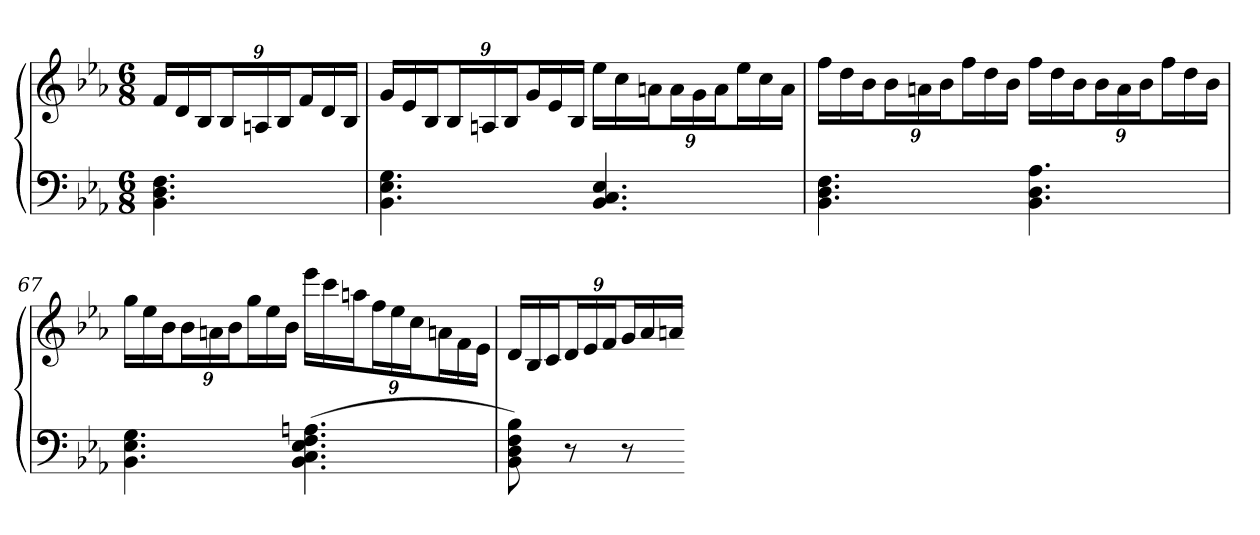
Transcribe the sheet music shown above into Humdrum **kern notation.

**kern	**kern
*part1	*part1
*staff2	*staff1
*clefF4	*clefG2
*k[b-e-a-]	*k[b-e-a-]
*M6/8	*M6/8
=	=
4.BB- 4.D 4.F	24fLL
.	24d
.	24B-J
.	24B-L
.	24An
.	24B-J
.	24fL
.	24d
.	24B-JJ
=65	=65
4.BB- 4.E- 4.G	24gLL
.	24e-
.	24B-J
.	24B-L
.	24An
.	24B-J
.	24gL
.	24e-
.	24B-JJ
4.BB- 4.C 4.E-	24ee-LL
.	24cc
.	24anJ
.	24aL
.	24g
.	24aJ
.	24ee-L
.	24cc
.	24aJJ
=66	=66
4.BB- 4.D 4.F	24ffLL
.	24dd
.	24b-J
.	24b-L
.	24an
.	24b-J
.	24ffL
.	24dd
.	24b-JJ
4.BB- 4.D 4.A-	24ffLL
.	24dd
.	24b-J
.	24b-L
.	24a
.	24b-J
.	24ffL
.	24dd
.	24b-JJ
=67	=67
4.BB- 4.E- 4.G	24ggLL
.	24ee-
.	24b-J
.	24b-L
.	24an
.	24b-J
.	24ggL
.	24ee-
.	24b-JJ
(4.BB- 4.C 4.E- 4.F 4.An	24eee-LL
.	24ccc
.	24aanJ
.	24ffL
.	24ee-
.	24ccJ
.	24anL
.	24f
.	24e-JJ
=68	=68
8BB- 8D 8F 8B-)	24dLL
.	24B-
.	24cJ
8r	24dL
.	24e-
.	24fJ
8r	24gL
.	24a-
.	24anJJ
=-	=-
*-	*-
